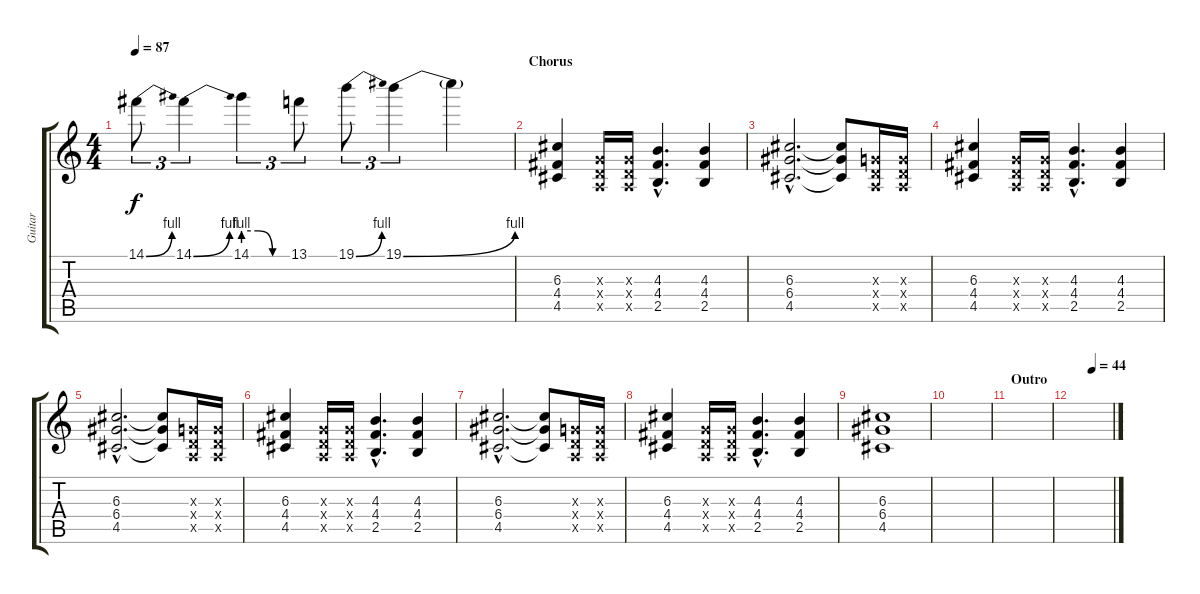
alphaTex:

\track ("Guitar" "Guitar") {instrument distortionguitar}
\staff {score tabs}
\tuning (E4 B3 G3 D3 A2 E2) {hide}
\ts (4 4)
\tempo 87
\clef g2
\ks c
14.1{be (bend 0 0 60 4)}.8{tu (3 2) dy f} 14.1{be (bend 0 0 60 4)}.4{tu (3 2)} 14.1{be (custom 0 4 20 4 40 0 60 0)}.4{tu (3 2)} 13.1.8{tu (3 2)} 19.1{be (bend 0 0 60 4)}.8{tu (3 2)} 19.1{be (bend 0 0 60 4)}.4{tu (3 2)} 19.1{t}.4 |
\section ("" "Chorus")
(6.3 4.4 4.5).4{volume 13} (0.3{x} 0.4{x} 0.5{x}).16 (0.3{x} 0.4{x} 0.5{x}).16 (4.3{hac} 4.4{hac} 2.5{hac}).4{d} (4.3 4.4 2.5).4 |
(6.3{hac} 6.4{hac} 4.5{hac}).2{d} (6.3{t} 6.4{t} 4.5{t}).8 (0.3{x} 0.4{x} 0.5{x}).16 (0.3{x} 0.4{x} 0.5{x}).16 |
(6.3 4.4 4.5).4 (0.3{x} 0.4{x} 0.5{x}).16 (0.3{x} 0.4{x} 0.5{x}).16 (4.3{hac} 4.4{hac} 2.5{hac}).4{d} (4.3 4.4 2.5).4 |
(6.3{hac} 6.4{hac} 4.5{hac}).2{d} (6.3{t} 6.4{t} 4.5{t}).8 (0.3{x} 0.4{x} 0.5{x}).16 (0.3{x} 0.4{x} 0.5{x}).16 |
(6.3 4.4 4.5).4 (0.3{x} 0.4{x} 0.5{x}).16 (0.3{x} 0.4{x} 0.5{x}).16 (4.3{hac} 4.4{hac} 2.5{hac}).4{d} (4.3 4.4 2.5).4 |
(6.3{hac} 6.4{hac} 4.5{hac}).2{d} (6.3{t} 6.4{t} 4.5{t}).8 (0.3{x} 0.4{x} 0.5{x}).16 (0.3{x} 0.4{x} 0.5{x}).16 |
(6.3 4.4 4.5).4 (0.3{x} 0.4{x} 0.5{x}).16 (0.3{x} 0.4{x} 0.5{x}).16 (4.3{hac} 4.4{hac} 2.5{hac}).4{d} (4.3 4.4 2.5).4 |
(6.3 6.4 4.5).1 |
|
\section ("" "Outro")
|
\tempo (44 0.5)
